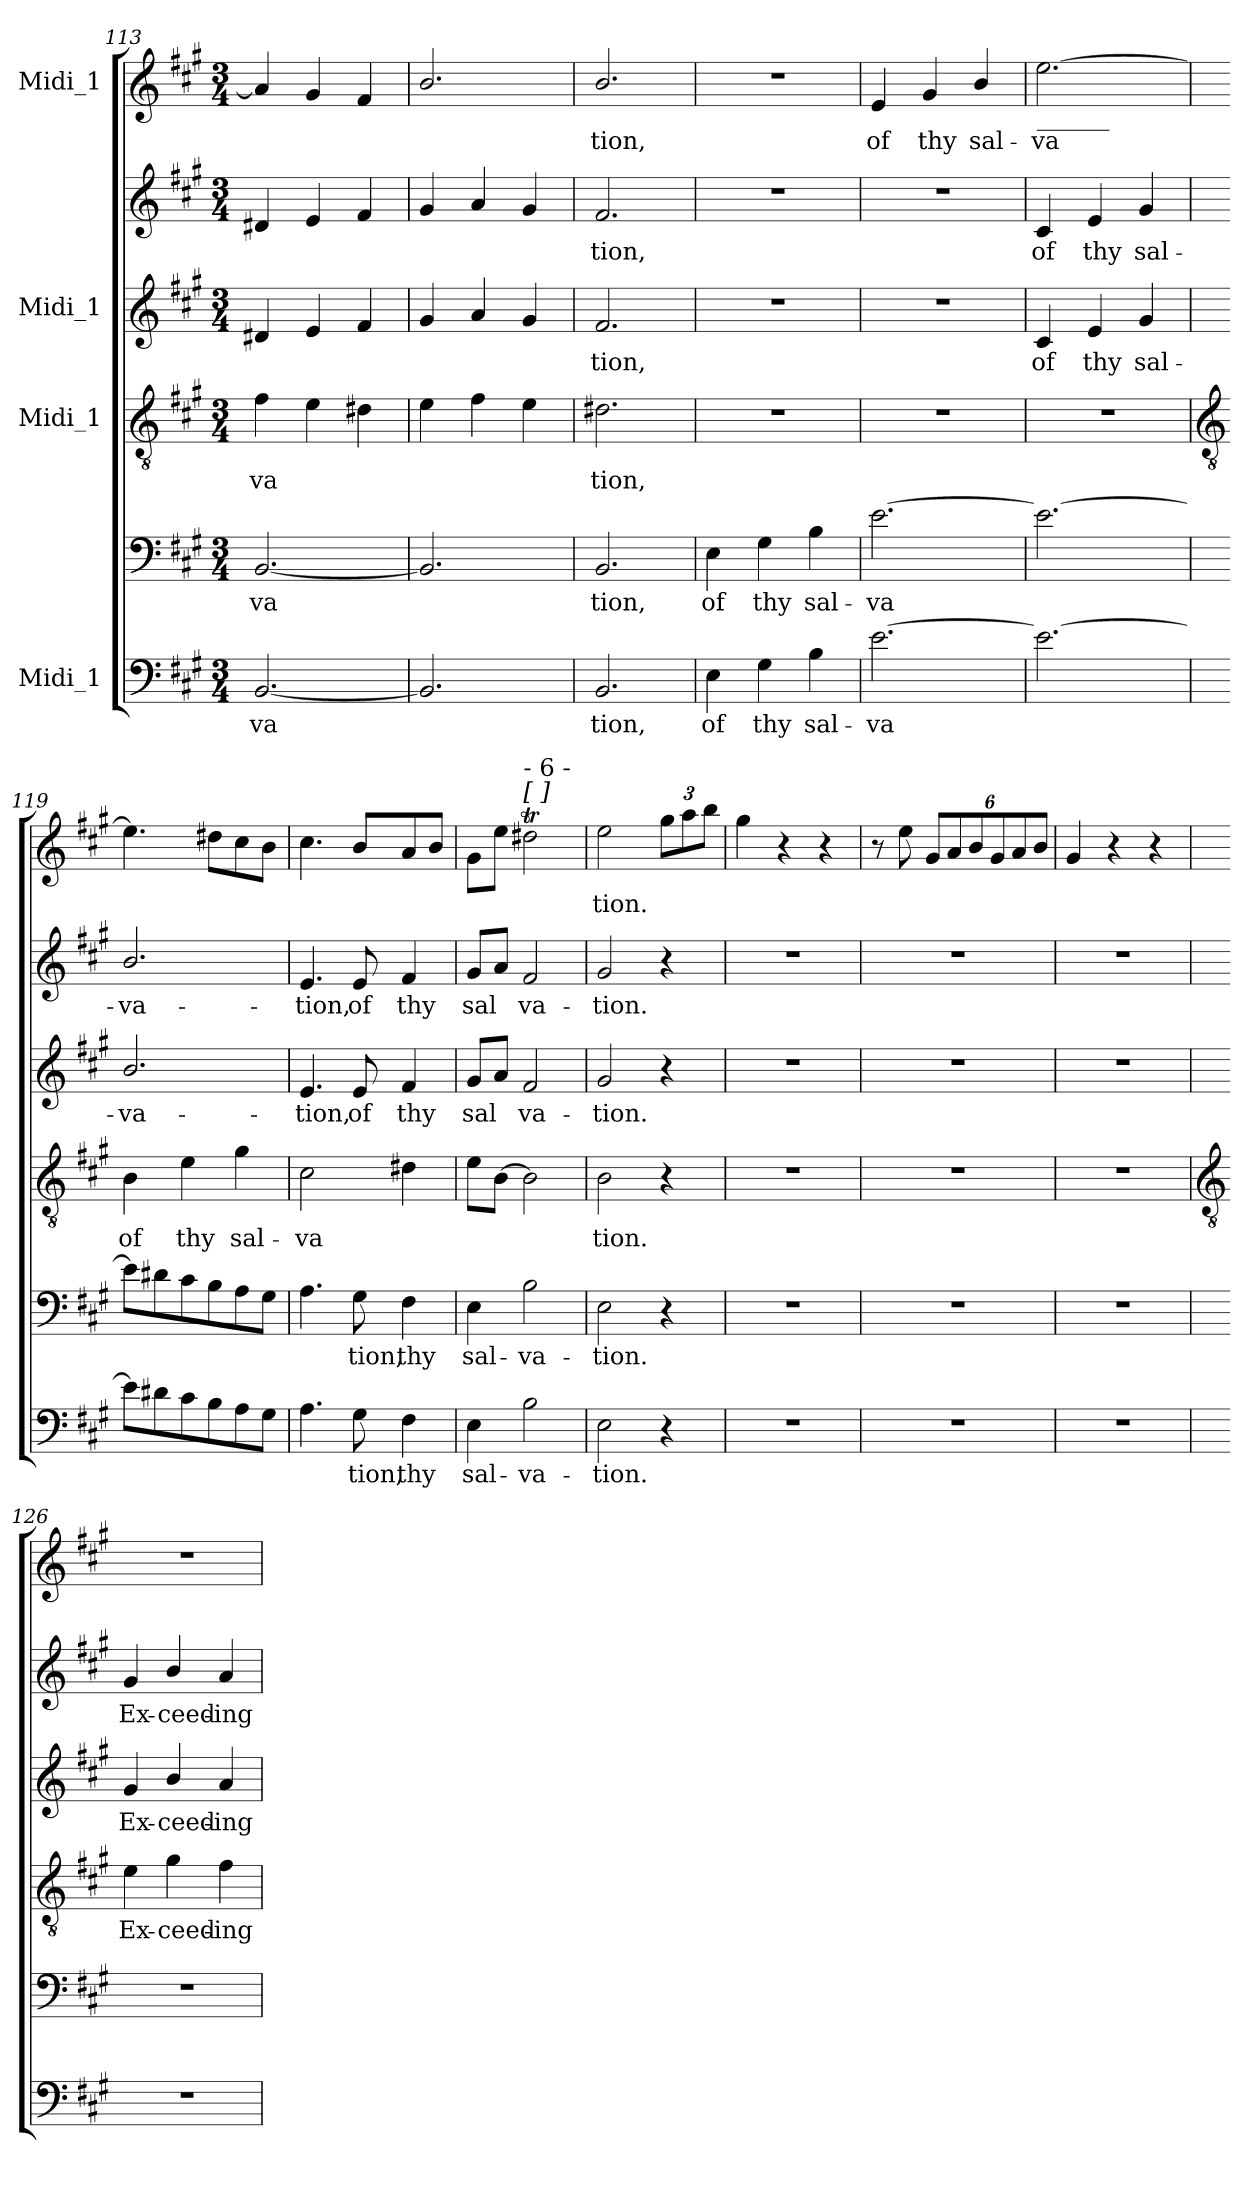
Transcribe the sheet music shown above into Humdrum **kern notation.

**kern	**text	**kern	**text	**kern	**text	**kern	**text	**kern	**text	**kern	**text
*part4	*part4	*part4	*part4	*part3	*part3	*part2	*part2	*part2	*part2	*part1	*part1
*staff6	*staff6	*staff5	*staff5	*staff4	*staff4	*staff3	*staff3	*staff2	*staff2	*staff1	*staff1
*I"Midi_1	*	*	*	*I"Midi_1	*	*I"Midi_1	*	*	*	*I"Midi_1	*
*	*	*clefF4	*	*clefGv2	*	*clefG2	*	*clefG2	*	*clefG2	*
*k[f#c#g#]	*	*k[f#c#g#]	*	*k[f#c#g#]	*	*k[f#c#g#]	*	*k[f#c#g#]	*	*k[f#c#g#]	*
*A:	*	*A:	*	*A:	*	*A:	*	*A:	*	*A:	*
*M3/4	*	*M3/4	*	*M3/4	*	*M3/4	*	*M3/4	*	*M3/4	*
=113	=113	=113	=113	=113	=113	=113	=113	=113	=113	=113	=113
!	!LO:LY:b	!	!LO:LY:b	!	!LO:LY:b	!	!	!	!	!	!
[2.BB	-va	[2.BB	-va	4f#	-va	4d#X	.	4d#X	.	4a]	.
.	.	.	.	4e	.	4e	.	4e	.	4g#	.
.	.	.	.	4d#X	.	4f#	.	4f#	.	4f#	.
=114	=114	=114	=114	=114	=114	=114	=114	=114	=114	=114	=114
2.BB]	.	2.BB]	.	4e	.	4g#	.	4g#	.	2.b/	.
.	.	.	.	4f#	.	4a	.	4a	.	.	.
.	.	.	.	4e	.	4g#	.	4g#	.	.	.
=115	=115	=115	=115	=115	=115	=115	=115	=115	=115	=115	=115
!	!LO:LY:b	!	!LO:LY:b	!	!LO:LY:b	!	!LO:LY:b	!	!LO:LY:b	!	!LO:LY:b
2.BB	tion,	2.BB	tion,	2.d#X	tion,	2.f#	tion,	2.f#	tion,	2.b/	tion,
=116	=116	=116	=116	=116	=116	=116	=116	=116	=116	=116	=116
!	!LO:LY:b	!	!LO:LY:b	!LO:N:vis=1	!	!LO:N:vis=1	!	!LO:N:vis=1	!	!LO:N:vis=1	!
4E	of	4E	of	2.r	.	2.r	.	2.r	.	2.r	.
!	!LO:LY:b	!	!LO:LY:b	!	!	!	!	!	!	!	!
4G#	thy	4G#	thy	.	.	.	.	.	.	.	.
!	!LO:LY:b	!	!LO:LY:b	!	!	!	!	!	!	!	!
4B	sal-	4B	sal-	.	.	.	.	.	.	.	.
=117	=117	=117	=117	=117	=117	=117	=117	=117	=117	=117	=117
!	!LO:LY:b	!	!LO:LY:b	!LO:N:vis=1	!	!LO:N:vis=1	!	!LO:N:vis=1	!	!	!LO:LY:b
[2.e	-va	[2.e	-va	2.r	.	2.r	.	2.r	.	4e/	of
!	!	!	!	!	!	!	!	!	!	!	!LO:LY:b
.	.	.	.	.	.	.	.	.	.	4g#/	thy
!	!	!	!	!	!	!	!	!	!	!	!LO:LY:b
.	.	.	.	.	.	.	.	.	.	4b/	sal-
=118	=118	=118	=118	=118	=118	=118	=118	=118	=118	=118	=118
!	!	!	!	!	!	!	!	!	!	!LO:TX:b:t=______	!
!	!	!	!	!LO:N:vis=1	!	!	!LO:LY:b	!	!LO:LY:b	!	!LO:LY:b
2.e_	.	2.e_	.	2.r	.	4c#	of	4c#	of	[2.ee	-va
!	!	!	!	!	!	!	!LO:LY:b	!	!LO:LY:b	!	!
.	.	.	.	.	.	4e	thy	4e	thy	.	.
!	!	!	!	!	!	!	!LO:LY:b	!	!LO:LY:b	!	!
.	.	.	.	.	.	4g#	sal-	4g#	sal-	.	.
!!LO:LB:g=z
=119	=119	=119	=119	=119	=119	=119	=119	=119	=119	=119	=119
*	*	*	*	*clefGv2	*	*	*	*	*	*	*
!	!	!	!	!	!LO:LY:b	!	!LO:LY:b	!	!LO:LY:b	!	!
8eL]	.	8eL]	.	4B	of	2.b/	-va-	2.b/	-va-	4.ee]	.
8d#X	.	8d#X	.	.	.	.	.	.	.	.	.
!	!	!	!	!	!LO:LY:b	!	!	!	!	!	!
8c#	.	8c#	.	4e	thy	.	.	.	.	.	.
8B	.	8B	.	.	.	.	.	.	.	8dd#XL	.
!	!	!	!	!	!LO:LY:b	!	!	!	!	!	!
8A	.	8A	.	4g#	sal-	.	.	.	.	8cc#	.
8G#J	.	8G#J	.	.	.	.	.	.	.	8bJ	.
=120	=120	=120	=120	=120	=120	=120	=120	=120	=120	=120	=120
!	!	!	!	!	!LO:LY:b	!	!LO:LY:b	!	!LO:LY:b	!	!
4.A	.	4.A	.	2c#	-va	4.e	-tion,	4.e	-tion,	4.cc#	.
!	!LO:LY:b	!	!LO:LY:b	!	!	!	!LO:LY:b	!	!LO:LY:b	!	!
8G#	tion,	8G#	tion,	.	.	8e	of	8e	of	8bL	.
!	!LO:LY:b	!	!LO:LY:b	!	!	!	!LO:LY:b	!	!LO:LY:b	!	!
4F#	thy	4F#	thy	4d#X	.	4f#	thy	4f#	thy	8a	.
.	.	.	.	.	.	.	.	.	.	8bJ	.
=121	=121	=121	=121	=121	=121	=121	=121	=121	=121	=121	=121
!	!LO:LY:b	!	!LO:LY:b	!	!	!	!LO:LY:b	!	!LO:LY:b	!	!
4E	sal-	4E	sal-	8eL	.	8g#L	sal	8g#L	sal	8g#L	.
.	.	.	.	[8BJ	.	8aJ	.	8aJ	.	8eeJ	.
!	!	!	!	!	!	!	!	!	!	!LO:TX:a:t=[   ]	!
!	!	!	!	!	!	!	!	!	!	!LO:TX:a:t=- 6 -	!
!	!LO:LY:b	!	!LO:LY:b	!	!	!	!LO:LY:b	!	!LO:LY:b	!	!
2B	-va-	2B	-va-	2B]	.	2f#	va-	2f#	va-	2dd#Xt	.
=122	=122	=122	=122	=122	=122	=122	=122	=122	=122	=122	=122
!	!LO:LY:b	!	!LO:LY:b	!	!LO:LY:b	!	!LO:LY:b	!	!LO:LY:b	!	!LO:LY:b
2E	-tion.	2E	-tion.	2B	tion.	2g#	-tion.	2g#	-tion.	2ee	tion.
4r	.	4r	.	4r	.	4r	.	4r	.	12gg#L	.
.	.	.	.	.	.	.	.	.	.	12aa	.
.	.	.	.	.	.	.	.	.	.	12bbJ	.
=123	=123	=123	=123	=123	=123	=123	=123	=123	=123	=123	=123
!LO:N:vis=1	!	!LO:N:vis=1	!	!LO:N:vis=1	!	!LO:N:vis=1	!	!LO:N:vis=1	!	!	!
2.r	.	2.r	.	2.r	.	2.r	.	2.r	.	4gg#	.
.	.	.	.	.	.	.	.	.	.	4r	.
.	.	.	.	.	.	.	.	.	.	4r	.
=124	=124	=124	=124	=124	=124	=124	=124	=124	=124	=124	=124
!LO:N:vis=1	!	!LO:N:vis=1	!	!LO:N:vis=1	!	!LO:N:vis=1	!	!LO:N:vis=1	!	!	!
2.r	.	2.r	.	2.r	.	2.r	.	2.r	.	8r	.
.	.	.	.	.	.	.	.	.	.	8ee	.
.	.	.	.	.	.	.	.	.	.	12g#L	.
.	.	.	.	.	.	.	.	.	.	12a	.
.	.	.	.	.	.	.	.	.	.	12b	.
.	.	.	.	.	.	.	.	.	.	12g#	.
.	.	.	.	.	.	.	.	.	.	12a	.
.	.	.	.	.	.	.	.	.	.	12bJ	.
=125	=125	=125	=125	=125	=125	=125	=125	=125	=125	=125	=125
!LO:N:vis=1	!	!LO:N:vis=1	!	!LO:N:vis=1	!	!LO:N:vis=1	!	!LO:N:vis=1	!	!	!
2.r	.	2.r	.	2.r	.	2.r	.	2.r	.	4g#	.
.	.	.	.	.	.	.	.	.	.	4r	.
.	.	.	.	.	.	.	.	.	.	4r	.
!!LO:LB:g=z
=126	=126	=126	=126	=126	=126	=126	=126	=126	=126	=126	=126
*	*	*	*	*clefGv2	*	*	*	*	*	*	*
!LO:N:vis=1	!	!LO:N:vis=1	!	!	!LO:LY:b	!	!LO:LY:b	!	!LO:LY:b	!LO:N:vis=1	!
2.r	.	2.r	.	4e	Ex-	4g#	Ex-	4g#	Ex-	2.r	.
!	!	!	!	!	!LO:LY:b	!	!LO:LY:b	!	!LO:LY:b	!	!
.	.	.	.	4g#	-ceed-	4b/	-ceed-	4b/	-ceed-	.	.
!	!	!	!	!	!LO:LY:b	!	!LO:LY:b	!	!LO:LY:b	!	!
.	.	.	.	4f#	-ing	4a	-ing	4a	-ing	.	.
=	=	=	=	=	=	=	=	=	=	=	=
*-	*-	*-	*-	*-	*-	*-	*-	*-	*-	*-	*-
